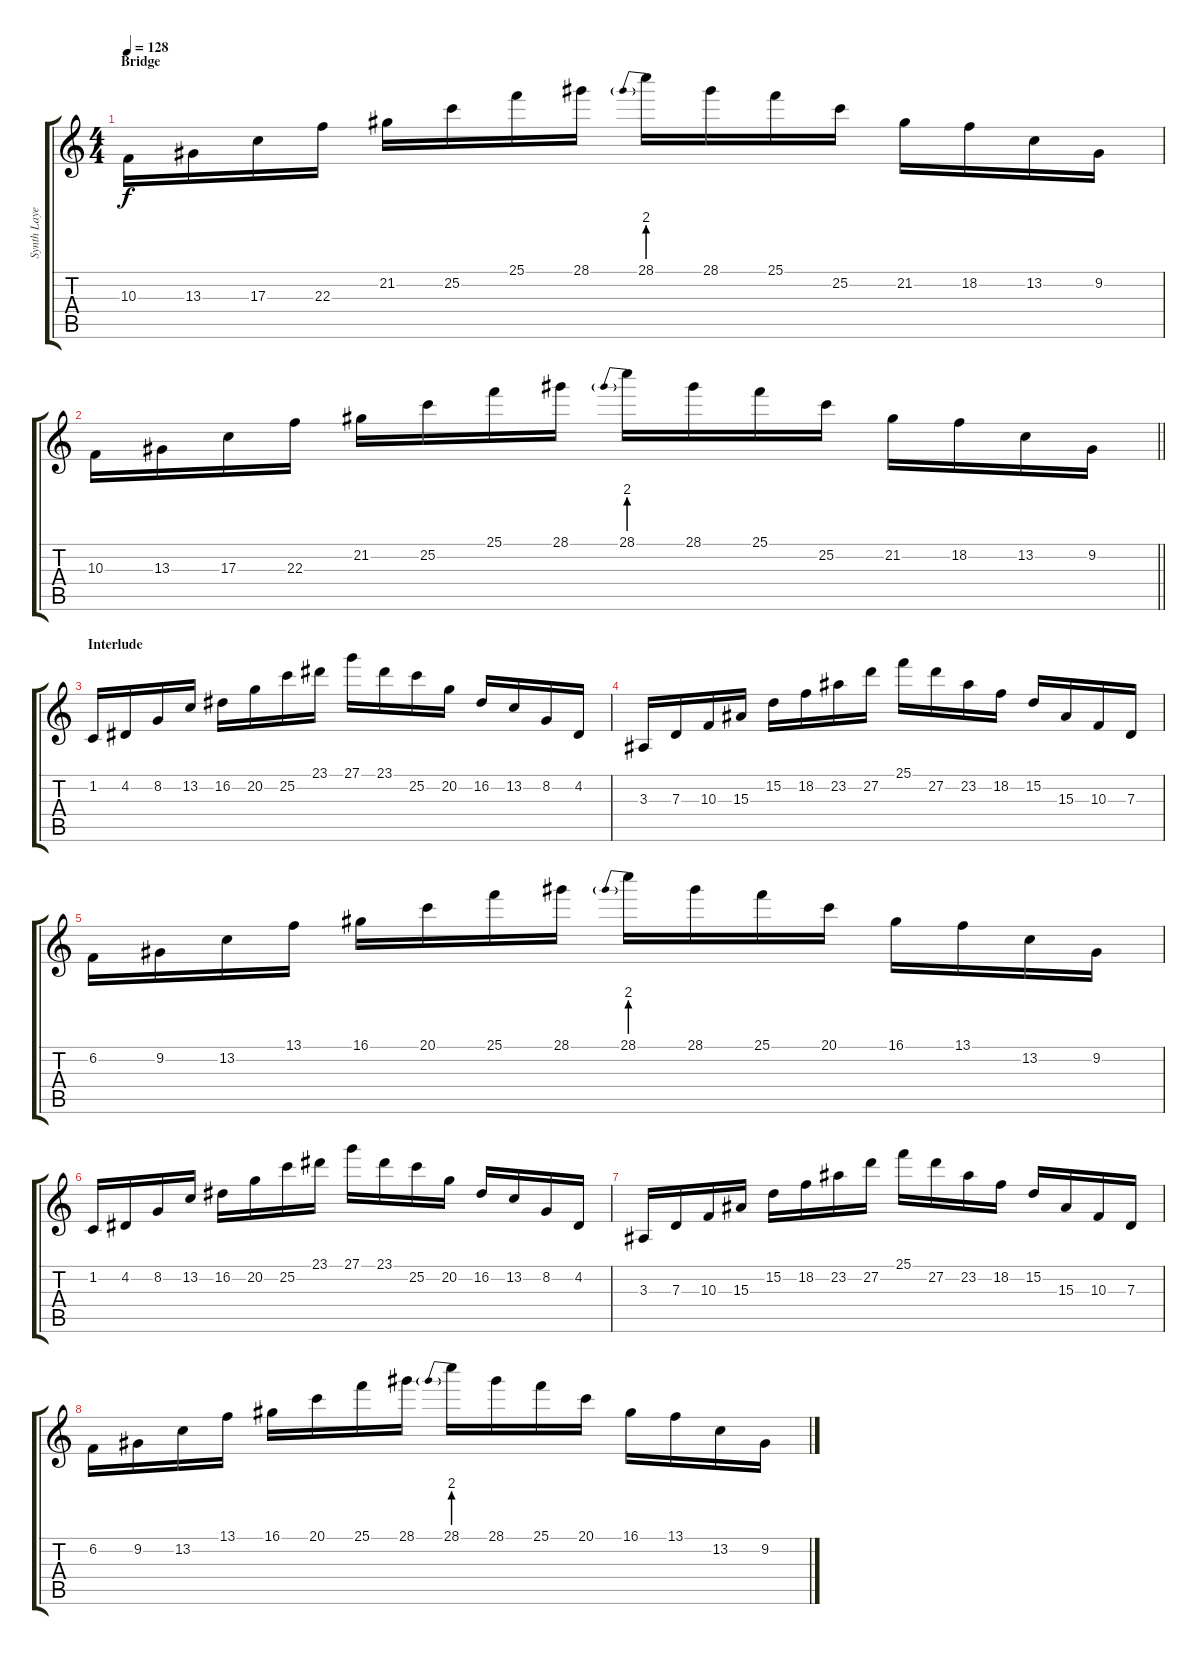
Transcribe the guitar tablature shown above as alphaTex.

\track ("Synth Layer 2" "Synth Laye") {instrument orchestralharp}
\staff {score tabs}
\tuning (E4 B3 G3 D3 A2 E2) {hide}
\ts (4 4)
\section ("" "Bridge")
\tempo 128
\clef g2
\ks c
10.3.16{dy f} 13.3.16 17.3.16 22.3.16 21.2.16 25.2.16 25.1.16 28.1.16 28.1{be (prebend 0 8 60 8)}.16 28.1.16 25.1.16 25.2.16 21.2.16 18.2.16 13.2.16 9.2.16 |
\barLineRight lightlight
10.3.16 13.3.16 17.3.16 22.3.16 21.2.16 25.2.16 25.1.16 28.1.16 28.1{be (prebend 0 8 60 8)}.16 28.1.16 25.1.16 25.2.16 21.2.16 18.2.16 13.2.16 9.2.16 |
\section ("" "Interlude")
1.2.16 4.2.16 8.2.16 13.2.16 16.2.16 20.2.16 25.2.16 23.1.16 27.1.16 23.1.16 25.2.16 20.2.16 16.2.16 13.2.16 8.2.16 4.2.16 |
3.3.16 7.3.16 10.3.16 15.3.16 15.2.16 18.2.16 23.2.16 27.2.16 25.1.16 27.2.16 23.2.16 18.2.16 15.2.16 15.3.16 10.3.16 7.3.16 |
6.2.16 9.2.16 13.2.16 13.1.16 16.1.16 20.1.16 25.1.16 28.1.16 28.1{be (prebend 0 8 60 8)}.16 28.1.16 25.1.16 20.1.16 16.1.16 13.1.16 13.2.16 9.2.16 |
1.2.16 4.2.16 8.2.16 13.2.16 16.2.16 20.2.16 25.2.16 23.1.16 27.1.16 23.1.16 25.2.16 20.2.16 16.2.16 13.2.16 8.2.16 4.2.16 |
3.3.16 7.3.16 10.3.16 15.3.16 15.2.16 18.2.16 23.2.16 27.2.16 25.1.16 27.2.16 23.2.16 18.2.16 15.2.16 15.3.16 10.3.16 7.3.16 |
6.2.16 9.2.16 13.2.16 13.1.16 16.1.16 20.1.16 25.1.16 28.1.16 28.1{be (prebend 0 8 60 8)}.16 28.1.16 25.1.16 20.1.16 16.1.16 13.1.16 13.2.16 9.2.16
